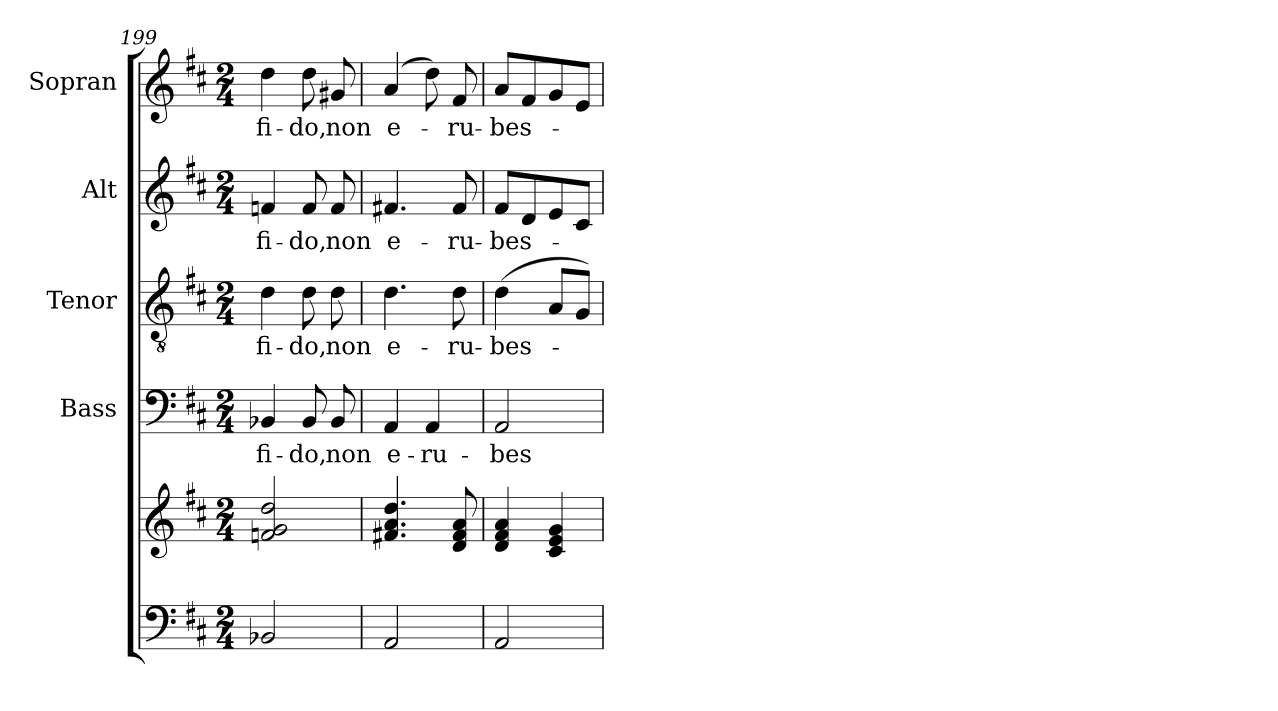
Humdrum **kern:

**kern	**kern	**kern	**text	**kern	**text	**kern	**text	**kern	**text
*part5	*part5	*part4	*part4	*part3	*part3	*part2	*part2	*part1	*part1
*staff6	*staff5	*staff4	*staff4	*staff3	*staff3	*staff2	*staff2	*staff1	*staff1
*	*	*I"Bass	*	*I"Tenor	*	*I"Alt	*	*I"Sopran	*
*	*	*I'B.	*	*I'T.	*	*I'A.	*	*I'S.	*
*clefF4	*clefG2	*clefF4	*	*clefGv2	*	*clefG2	*	*clefG2	*
*k[f#c#]	*k[f#c#]	*k[f#c#]	*	*k[f#c#]	*	*k[f#c#]	*	*k[f#c#]	*
*D:	*D:	*D:	*	*D:	*	*D:	*	*D:	*
*M2/4	*M2/4	*M2/4	*	*M2/4	*	*M2/4	*	*M2/4	*
=199	=199	=199	=199	=199	=199	=199	=199	=199	=199
!	!	!	!LO:LY:b	!	!LO:LY:b	!	!LO:LY:b	!	!LO:LY:b
2BB-X/	2fn/ 2g/ 2dd/	4BB-X/	-fi-	4d\	-fi-	4fn/	-fi-	4dd\	-fi-
!	!	!	!LO:LY:b	!	!LO:LY:b	!	!LO:LY:b	!	!LO:LY:b
.	.	8BB-/	-do,	8d\	-do,	8f/	-do,	8dd\	-do,
!	!	!	!LO:LY:b	!	!LO:LY:b	!	!LO:LY:b	!	!LO:LY:b
.	.	8BB-/	non	8d\	non	8f/	non	8g#X/	non
=200	=200	=200	=200	=200	=200	=200	=200	=200	=200
!	!	!	!LO:LY:b	!	!LO:LY:b	!	!LO:LY:b	!	!LO:LY:b
2AA/	4.f#X/ 4.a/ 4.dd/	4AA/	e-	4.d\	e-	4.f#X/	e-	(4a/	e-
!	!	!	!LO:LY:b	!	!	!	!	!	!
.	.	4AA/	-ru-	.	.	.	.	8dd\)	.
!	!	!	!	!	!LO:LY:b	!	!LO:LY:b	!	!LO:LY:b
.	8d/ 8f#/ 8a/	.	.	8d\	-ru-	8f#/	-ru-	8f#/	-ru-
=201	=201	=201	=201	=201	=201	=201	=201	=201	=201
!	!	!	!LO:LY:b	!	!LO:LY:b	!	!LO:LY:b	!	!LO:LY:b
2AA/	4d/ 4f#/ 4a/	2AA/	-bes-	(>4d\	-bes-	8f#/L	-bes-	8a/L	-bes-
.	.	.	.	.	.	8d/	.	8f#/	.
.	4c#/ 4e/ 4g/	.	.	8A/L	.	8e/	.	8g/	.
.	.	.	.	8G/J)	.	8c#/J	.	8e/J	.
=	=	=	=	=	=	=	=	=	=
*-	*-	*-	*-	*-	*-	*-	*-	*-	*-
